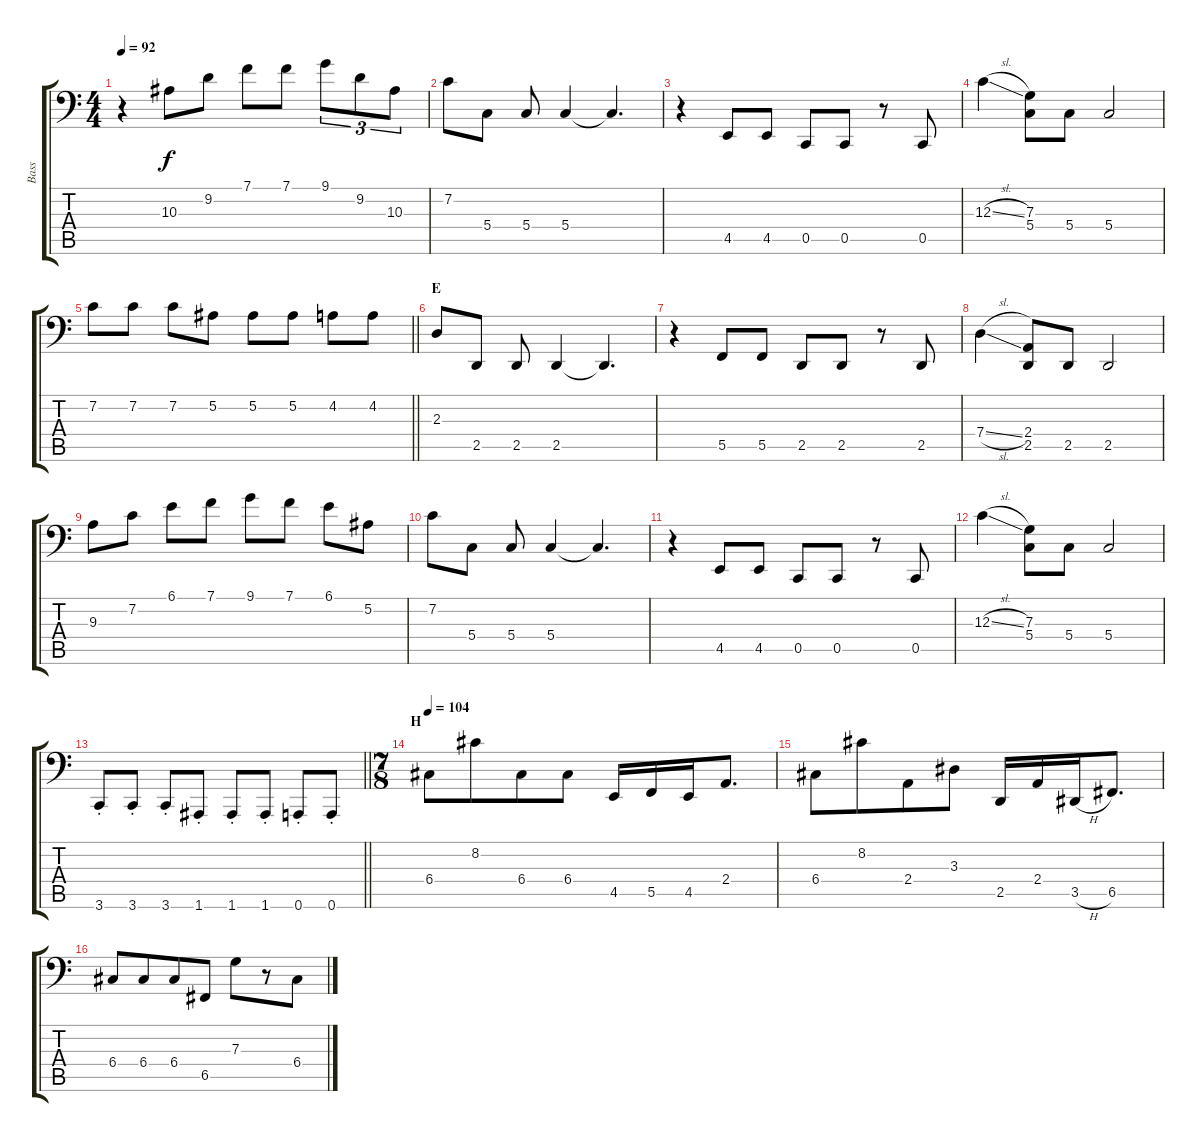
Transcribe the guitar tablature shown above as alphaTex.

\track ("Bass" "Bass") {instrument electricbasspick}
\staff {score tabs}
\tuning (Bb2 F2 C2 G1 C1 A0) {hide}
\ts (4 4)
\tempo 92
\clef f4
\ks c
r.4{dy f} 10.3.8 9.2.8 7.1.8 7.1.8 9.1.8{tu (3 2)} 9.2.8{tu (3 2)} 10.3.8{tu (3 2)} |
7.2.8 5.4.8 5.4.8 5.4.4 5.4{t}.4{d} |
r.4 4.5.8 4.5.8 0.5.8 0.5.8 r.8 0.5.8 |
12.3{sl}.4 (7.3 5.4).8 5.4.8 5.4.2 |
\barLineRight lightlight
7.2.8 7.2.8 7.2.8 5.2.8 5.2.8 5.2.8 4.2.8 4.2.8 |
\section ("" "E")
2.3.8 2.5.8 2.5.8 2.5.4 2.5{t}.4{d} |
r.4 5.5.8 5.5.8 2.5.8 2.5.8 r.8 2.5.8 |
7.4{sl}.4 (2.4 2.5).8 2.5.8 2.5.2 |
9.3.8 7.2.8 6.1.8 7.1.8 9.1.8 7.1.8 6.1.8 5.2.8 |
7.2.8 5.4.8 5.4.8 5.4.4 5.4{t}.4{d} |
r.4 4.5.8 4.5.8 0.5.8 0.5.8 r.8 0.5.8 |
12.3{sl}.4 (7.3 5.4).8 5.4.8 5.4.2 |
\barLineRight lightlight
3.6{st}.8 3.6{st}.8 3.6{st}.8 1.6{st}.8 1.6{st}.8 1.6{st}.8 0.6{st}.8 0.6{st}.8 |
\ts (7 8)
\section ("" "H")
\tempo 104
6.4.8{instrument electricbasspick} 8.2.8 6.4.8 6.4.8 4.5.16 5.5.16 4.5.16 2.4.8{d} |
6.4.8 8.2.8 2.4.8 3.3.8 2.5.16 2.4.16 3.5{h}.16 6.5.8{d} |
6.4.8 6.4.8 6.4.8 6.5.8 7.3.8 r.8 6.4.8
